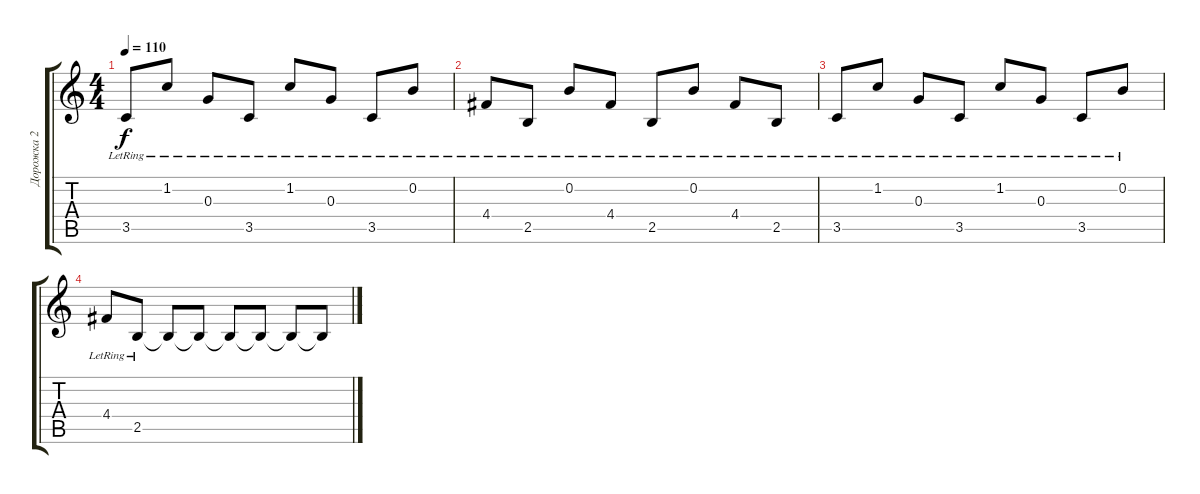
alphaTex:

\track ("Дорожка 2" "Дорожка 2") {instrument electricguitarclean}
\staff {score tabs}
\tuning (E4 B3 G3 D3 A2 E2) {hide}
\ts (4 4)
\tempo 110
\clef g2
\ks c
3.5{lr}.8{dy f} 1.2{lr}.8 0.3{lr}.8 3.5{lr}.8 1.2{lr}.8 0.3{lr}.8 3.5{lr}.8 0.2{lr}.8 |
4.4{lr}.8 2.5{lr}.8 0.2{lr}.8 4.4{lr}.8 2.5{lr}.8 0.2{lr}.8 4.4{lr}.8 2.5{lr}.8 |
3.5{lr}.8 1.2{lr}.8 0.3{lr}.8 3.5{lr}.8 1.2{lr}.8 0.3{lr}.8 3.5{lr}.8 0.2{lr}.8 |
4.4{lr}.8 2.5{lr}.8 2.5{t}.8 2.5{t}.8 2.5{t}.8 2.5{t}.8 2.5{t}.8 2.5{t}.8
